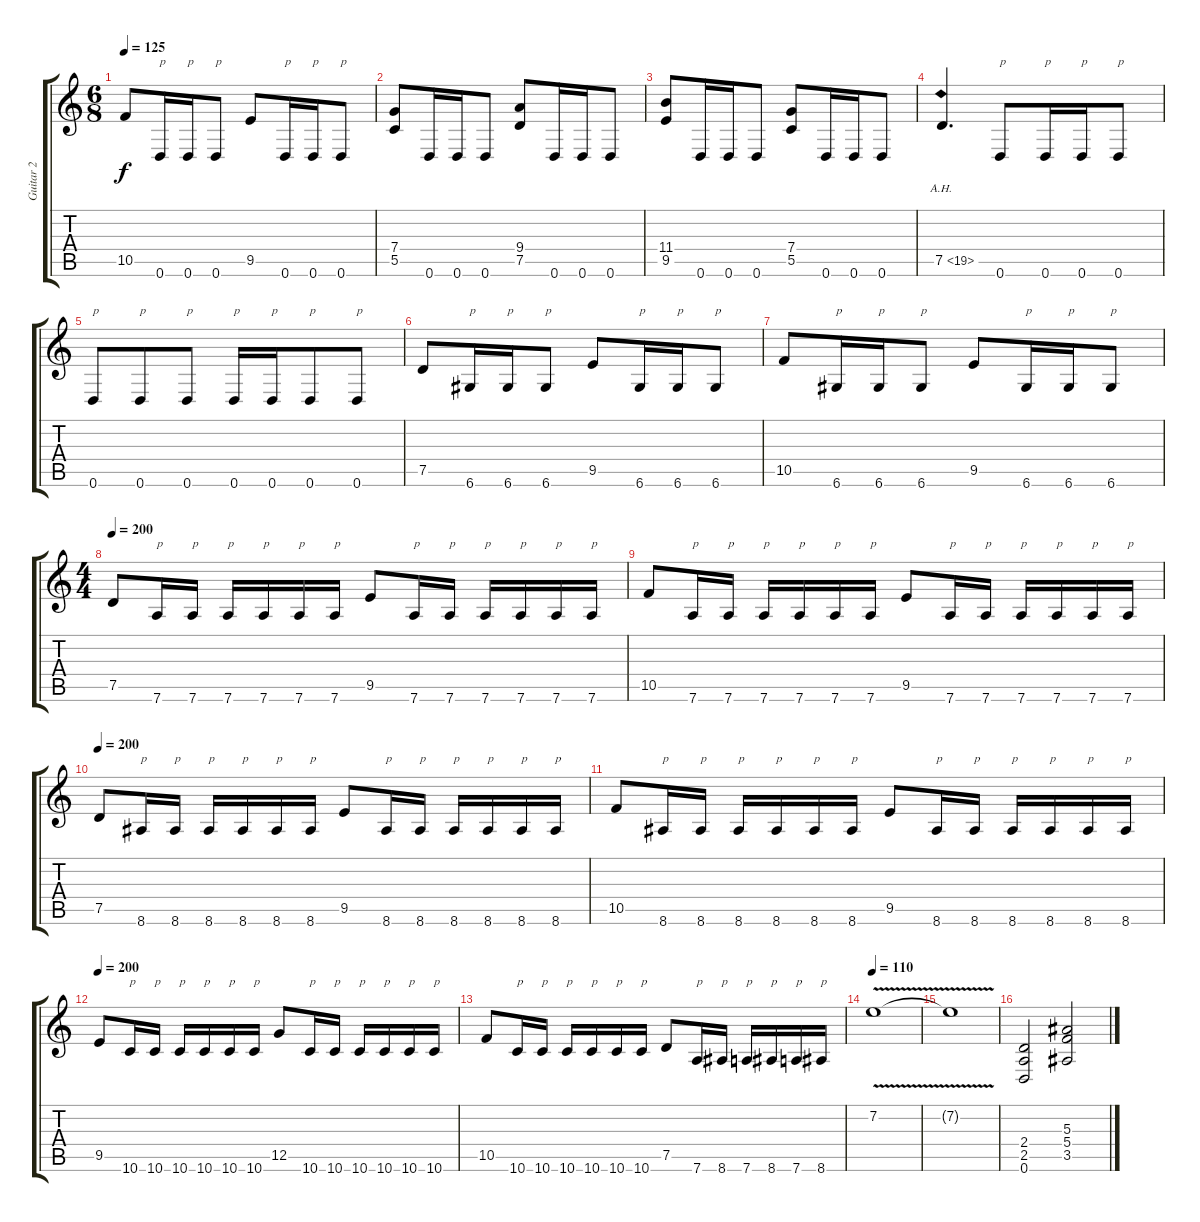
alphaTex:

\track ("Guitar 2" "Guitar 2") {instrument distortionguitar}
\staff {score tabs}
\tuning (D4 A3 F3 C3 G2 D2) {hide}
\ts (6 8)
\tempo 125
\clef g2
\ks c
10.5.8{dy f} 0.6.16{txt "p"} 0.6.16{txt "p"} 0.6.8{txt "p"} 9.5.8 0.6.16{txt "p"} 0.6.16{txt "p"} 0.6.8{txt "p"} |
(7.4 5.5).8 0.6.16 0.6.16 0.6.8 (9.4 7.5).8 0.6.16 0.6.16 0.6.8 |
(11.4 9.5).8 0.6.16 0.6.16 0.6.8 (7.4 5.5).8 0.6.16 0.6.16 0.6.8 |
7.5{ah 12}.4{d} 0.6.8{txt "p"} 0.6.16{txt "p"} 0.6.16{txt "p"} 0.6.8{txt "p"} |
0.6.8{txt "p"} 0.6.8{txt "p"} 0.6.8{txt "p"} 0.6.16{txt "p"} 0.6.16{txt "p"} 0.6.8{txt "p"} 0.6.8{txt "p"} |
7.5.8 6.6.16{txt "p"} 6.6.16{txt "p"} 6.6.8{txt "p"} 9.5.8 6.6.16{txt "p"} 6.6.16{txt "p"} 6.6.8{txt "p"} |
10.5.8 6.6.16{txt "p"} 6.6.16{txt "p"} 6.6.8{txt "p"} 9.5.8 6.6.16{txt "p"} 6.6.16{txt "p"} 6.6.8{txt "p"} |
\ts (4 4)
\tempo 200
7.5.8 7.6.16{txt "p"} 7.6.16{txt "p"} 7.6.16{txt "p"} 7.6.16{txt "p"} 7.6.16{txt "p"} 7.6.16{txt "p"} 9.5.8 7.6.16{txt "p"} 7.6.16{txt "p"} 7.6.16{txt "p"} 7.6.16{txt "p"} 7.6.16{txt "p"} 7.6.16{txt "p"} |
10.5.8 7.6.16{txt "p"} 7.6.16{txt "p"} 7.6.16{txt "p"} 7.6.16{txt "p"} 7.6.16{txt "p"} 7.6.16{txt "p"} 9.5.8 7.6.16{txt "p"} 7.6.16{txt "p"} 7.6.16{txt "p"} 7.6.16{txt "p"} 7.6.16{txt "p"} 7.6.16{txt "p"} |
\tempo 200
7.5.8 8.6.16{txt "p"} 8.6.16{txt "p"} 8.6.16{txt "p"} 8.6.16{txt "p"} 8.6.16{txt "p"} 8.6.16{txt "p"} 9.5.8 8.6.16{txt "p"} 8.6.16{txt "p"} 8.6.16{txt "p"} 8.6.16{txt "p"} 8.6.16{txt "p"} 8.6.16{txt "p"} |
10.5.8 8.6.16{txt "p"} 8.6.16{txt "p"} 8.6.16{txt "p"} 8.6.16{txt "p"} 8.6.16{txt "p"} 8.6.16{txt "p"} 9.5.8 8.6.16{txt "p"} 8.6.16{txt "p"} 8.6.16{txt "p"} 8.6.16{txt "p"} 8.6.16{txt "p"} 8.6.16{txt "p"} |
\tempo 200
9.5.8 10.6.16{txt "p"} 10.6.16{txt "p"} 10.6.16{txt "p"} 10.6.16{txt "p"} 10.6.16{txt "p"} 10.6.16{txt "p"} 12.5.8 10.6.16{txt "p"} 10.6.16{txt "p"} 10.6.16{txt "p"} 10.6.16{txt "p"} 10.6.16{txt "p"} 10.6.16{txt "p"} |
10.5.8 10.6.16{txt "p"} 10.6.16{txt "p"} 10.6.16{txt "p"} 10.6.16{txt "p"} 10.6.16{txt "p"} 10.6.16{txt "p"} 7.5.8 7.6.16{txt "p"} 8.6.16{txt "p"} 7.6.16{txt "p"} 8.6.16{txt "p"} 7.6.16{txt "p"} 8.6.16{txt "p"} |
\tempo 95
\tempo 110
7.2{v}.1 |
7.2{t}.1 |
(2.4 2.5 0.6).2 (5.3 5.4 3.5).2
